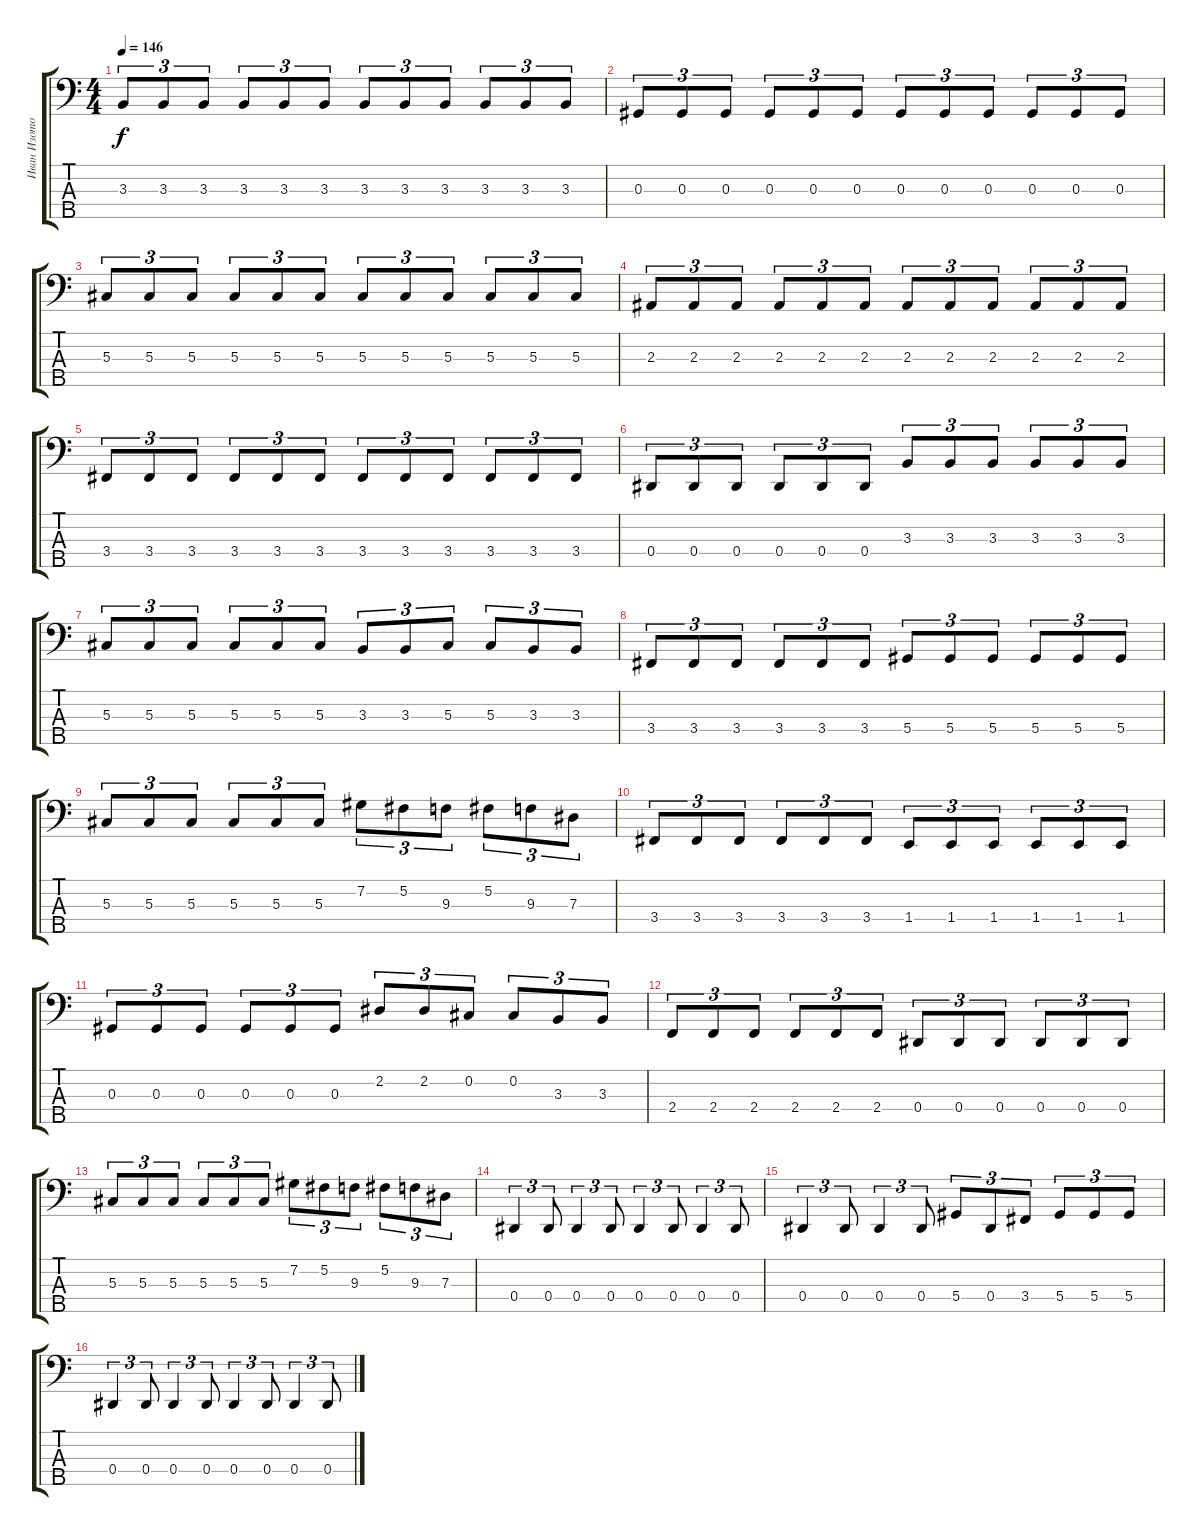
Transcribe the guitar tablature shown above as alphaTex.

\track ("Иван Изотов" "Иван Изото") {instrument electricbasspick}
\staff {score tabs}
\tuning (Gb2 Db2 Ab1 Eb1 Bb0) {hide}
\ts (4 4)
\tempo 146
\clef f4
\ks c
3.3.8{tu (3 2) dy f} 3.3.8{tu (3 2)} 3.3.8{tu (3 2)} 3.3.8{tu (3 2)} 3.3.8{tu (3 2)} 3.3.8{tu (3 2)} 3.3.8{tu (3 2)} 3.3.8{tu (3 2)} 3.3.8{tu (3 2)} 3.3.8{tu (3 2)} 3.3.8{tu (3 2)} 3.3.8{tu (3 2)} |
0.3.8{tu (3 2)} 0.3.8{tu (3 2)} 0.3.8{tu (3 2)} 0.3.8{tu (3 2)} 0.3.8{tu (3 2)} 0.3.8{tu (3 2)} 0.3.8{tu (3 2)} 0.3.8{tu (3 2)} 0.3.8{tu (3 2)} 0.3.8{tu (3 2)} 0.3.8{tu (3 2)} 0.3.8{tu (3 2)} |
5.3.8{tu (3 2)} 5.3.8{tu (3 2)} 5.3.8{tu (3 2)} 5.3.8{tu (3 2)} 5.3.8{tu (3 2)} 5.3.8{tu (3 2)} 5.3.8{tu (3 2)} 5.3.8{tu (3 2)} 5.3.8{tu (3 2)} 5.3.8{tu (3 2)} 5.3.8{tu (3 2)} 5.3.8{tu (3 2)} |
2.3.8{tu (3 2)} 2.3.8{tu (3 2)} 2.3.8{tu (3 2)} 2.3.8{tu (3 2)} 2.3.8{tu (3 2)} 2.3.8{tu (3 2)} 2.3.8{tu (3 2)} 2.3.8{tu (3 2)} 2.3.8{tu (3 2)} 2.3.8{tu (3 2)} 2.3.8{tu (3 2)} 2.3.8{tu (3 2)} |
3.4.8{tu (3 2)} 3.4.8{tu (3 2)} 3.4.8{tu (3 2)} 3.4.8{tu (3 2)} 3.4.8{tu (3 2)} 3.4.8{tu (3 2)} 3.4.8{tu (3 2)} 3.4.8{tu (3 2)} 3.4.8{tu (3 2)} 3.4.8{tu (3 2)} 3.4.8{tu (3 2)} 3.4.8{tu (3 2)} |
0.4.8{tu (3 2)} 0.4.8{tu (3 2)} 0.4.8{tu (3 2)} 0.4.8{tu (3 2)} 0.4.8{tu (3 2)} 0.4.8{tu (3 2)} 3.3.8{tu (3 2)} 3.3.8{tu (3 2)} 3.3.8{tu (3 2)} 3.3.8{tu (3 2)} 3.3.8{tu (3 2)} 3.3.8{tu (3 2)} |
5.3.8{tu (3 2)} 5.3.8{tu (3 2)} 5.3.8{tu (3 2)} 5.3.8{tu (3 2)} 5.3.8{tu (3 2)} 5.3.8{tu (3 2)} 3.3.8{tu (3 2)} 3.3.8{tu (3 2)} 5.3.8{tu (3 2)} 5.3.8{tu (3 2)} 3.3.8{tu (3 2)} 3.3.8{tu (3 2)} |
3.4.8{tu (3 2)} 3.4.8{tu (3 2)} 3.4.8{tu (3 2)} 3.4.8{tu (3 2)} 3.4.8{tu (3 2)} 3.4.8{tu (3 2)} 5.4.8{tu (3 2)} 5.4.8{tu (3 2)} 5.4.8{tu (3 2)} 5.4.8{tu (3 2)} 5.4.8{tu (3 2)} 5.4.8{tu (3 2)} |
5.3.8{tu (3 2)} 5.3.8{tu (3 2)} 5.3.8{tu (3 2)} 5.3.8{tu (3 2)} 5.3.8{tu (3 2)} 5.3.8{tu (3 2)} 7.2.8{tu (3 2)} 5.2.8{tu (3 2)} 9.3.8{tu (3 2)} 5.2.8{tu (3 2)} 9.3.8{tu (3 2)} 7.3.8{tu (3 2)} |
3.4.8{tu (3 2)} 3.4.8{tu (3 2)} 3.4.8{tu (3 2)} 3.4.8{tu (3 2)} 3.4.8{tu (3 2)} 3.4.8{tu (3 2)} 1.4.8{tu (3 2)} 1.4.8{tu (3 2)} 1.4.8{tu (3 2)} 1.4.8{tu (3 2)} 1.4.8{tu (3 2)} 1.4.8{tu (3 2)} |
0.3.8{tu (3 2)} 0.3.8{tu (3 2)} 0.3.8{tu (3 2)} 0.3.8{tu (3 2)} 0.3.8{tu (3 2)} 0.3.8{tu (3 2)} 2.2.8{tu (3 2)} 2.2.8{tu (3 2)} 0.2.8{tu (3 2)} 0.2.8{tu (3 2)} 3.3.8{tu (3 2)} 3.3.8{tu (3 2)} |
2.4.8{tu (3 2)} 2.4.8{tu (3 2)} 2.4.8{tu (3 2)} 2.4.8{tu (3 2)} 2.4.8{tu (3 2)} 2.4.8{tu (3 2)} 0.4.8{tu (3 2)} 0.4.8{tu (3 2)} 0.4.8{tu (3 2)} 0.4.8{tu (3 2)} 0.4.8{tu (3 2)} 0.4.8{tu (3 2)} |
5.3.8{tu (3 2)} 5.3.8{tu (3 2)} 5.3.8{tu (3 2)} 5.3.8{tu (3 2)} 5.3.8{tu (3 2)} 5.3.8{tu (3 2)} 7.2.8{tu (3 2)} 5.2.8{tu (3 2)} 9.3.8{tu (3 2)} 5.2.8{tu (3 2)} 9.3.8{tu (3 2)} 7.3.8{tu (3 2)} |
0.4.4{tu (3 2)} 0.4.8{tu (3 2)} 0.4.4{tu (3 2)} 0.4.8{tu (3 2)} 0.4.4{tu (3 2)} 0.4.8{tu (3 2)} 0.4.4{tu (3 2)} 0.4.8{tu (3 2)} |
0.4.4{tu (3 2)} 0.4.8{tu (3 2)} 0.4.4{tu (3 2)} 0.4.8{tu (3 2)} 5.4.8{tu (3 2)} 0.4.8{tu (3 2)} 3.4.8{tu (3 2)} 5.4.8{tu (3 2)} 5.4.8{tu (3 2)} 5.4.8{tu (3 2)} |
0.4.4{tu (3 2)} 0.4.8{tu (3 2)} 0.4.4{tu (3 2)} 0.4.8{tu (3 2)} 0.4.4{tu (3 2)} 0.4.8{tu (3 2)} 0.4.4{tu (3 2)} 0.4.8{tu (3 2)}
